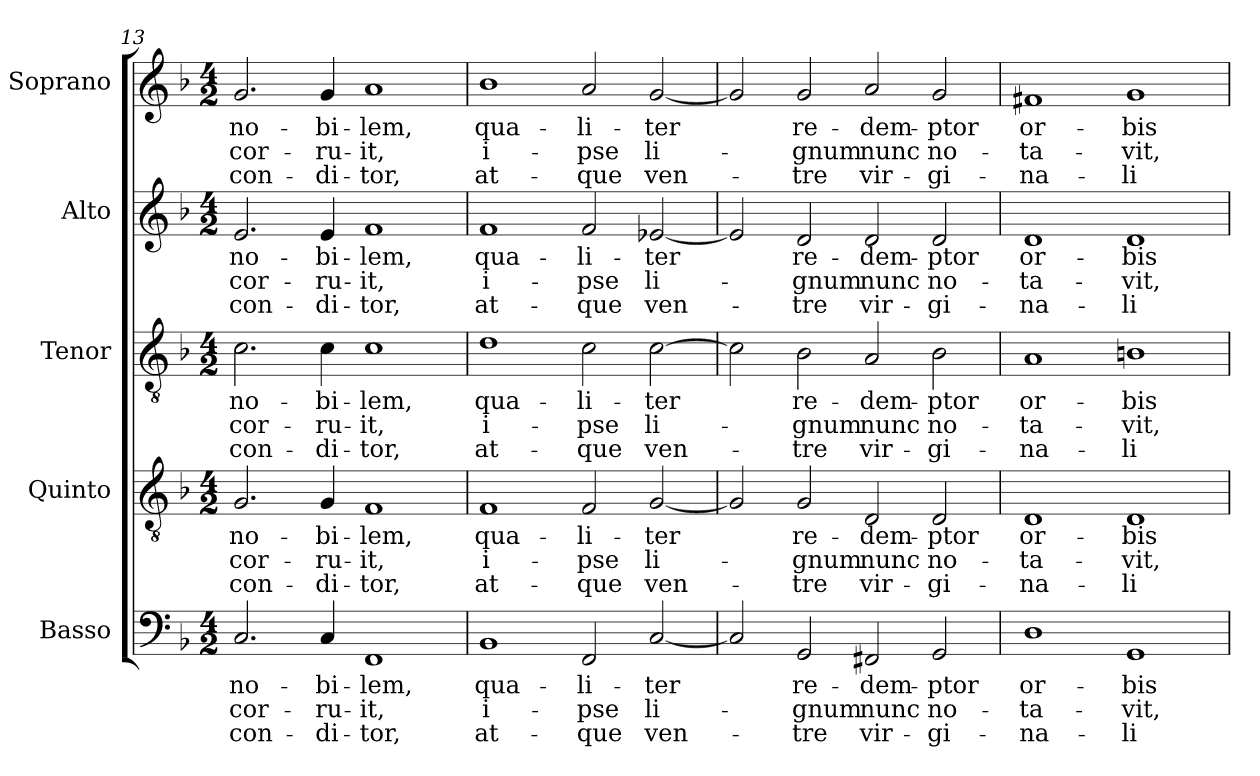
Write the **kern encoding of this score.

**kern	**text	**text	**text	**kern	**text	**text	**text	**kern	**text	**text	**text	**kern	**text	**text	**text	**kern	**text	**text	**text
*part5	*part5	*part5	*part5	*part4	*part4	*part4	*part4	*part3	*part3	*part3	*part3	*part2	*part2	*part2	*part2	*part1	*part1	*part1	*part1
*staff5	*staff5	*staff5	*staff5	*staff4	*staff4	*staff4	*staff4	*staff3	*staff3	*staff3	*staff3	*staff2	*staff2	*staff2	*staff2	*staff1	*staff1	*staff1	*staff1
*I"Basso	*	*	*	*I"Quinto	*	*	*	*I"Tenor	*	*	*	*I"Alto	*	*	*	*I"Soprano	*	*	*
*I'B.	*	*	*	*I'Q.	*	*	*	*I'T.	*	*	*	*I'A.	*	*	*	*I'S.	*	*	*
!!LO:PB:g=z
*clefF4	*	*	*	*clefGv2	*	*	*	*clefGv2	*	*	*	*clefG2	*	*	*	*clefG2	*	*	*
*	*	*	*	*ITrd7c12	*	*	*	*ITrd7c12	*	*	*	*	*	*	*	*	*	*	*
*k[b-]	*	*	*	*k[b-]	*	*	*	*k[b-]	*	*	*	*k[b-]	*	*	*	*k[b-]	*	*	*
*F:	*	*	*	*F:	*	*	*	*F:	*	*	*	*F:	*	*	*	*F:	*	*	*
*M4/2	*	*	*	*M4/2	*	*	*	*M4/2	*	*	*	*M4/2	*	*	*	*M4/2	*	*	*
=13	=13	=13	=13	=13	=13	=13	=13	=13	=13	=13	=13	=13	=13	=13	=13	=13	=13	=13	=13
!	!LO:LY:b:color=#000000	!LO:LY:b:color=#000000	!LO:LY:b:color=#000000	!	!	!	!	!	!	!	!	!	!	!	!	!	!	!	!
!	!	!	!	!	!LO:LY:b:color=#000000	!LO:LY:b:color=#000000	!LO:LY:b:color=#000000	!	!	!	!	!	!	!	!	!	!	!	!
!	!	!	!	!	!	!	!	!	!LO:LY:b:color=#000000	!LO:LY:b:color=#000000	!LO:LY:b:color=#000000	!	!	!	!	!	!	!	!
!	!	!	!	!	!	!	!	!	!	!	!	!	!LO:LY:b:color=#000000	!LO:LY:b:color=#000000	!LO:LY:b:color=#000000	!	!	!	!
!	!	!	!	!	!	!	!	!	!	!	!	!	!	!	!	!	!LO:LY:b:color=#000000	!LO:LY:b:color=#000000	!LO:LY:b:color=#000000
2.Ci/	no-	cor-	con-	2.GGi/	no-	cor-	con-	2.Ci\	no-	cor-	con-	2.ei/	no-	cor-	con-	2.gi/	no-	cor-	con-
!	!LO:LY:b:color=#000000	!LO:LY:b:color=#000000	!LO:LY:b:color=#000000	!	!	!	!	!	!	!	!	!	!	!	!	!	!	!	!
!	!	!	!	!	!LO:LY:b:color=#000000	!LO:LY:b:color=#000000	!LO:LY:b:color=#000000	!	!	!	!	!	!	!	!	!	!	!	!
!	!	!	!	!	!	!	!	!	!LO:LY:b:color=#000000	!LO:LY:b:color=#000000	!LO:LY:b:color=#000000	!	!	!	!	!	!	!	!
!	!	!	!	!	!	!	!	!	!	!	!	!	!LO:LY:b:color=#000000	!LO:LY:b:color=#000000	!LO:LY:b:color=#000000	!	!	!	!
!	!	!	!	!	!	!	!	!	!	!	!	!	!	!	!	!	!LO:LY:b:color=#000000	!LO:LY:b:color=#000000	!LO:LY:b:color=#000000
4Ci/	-bi-	-ru-	-di-	4GGi/	-bi-	-ru-	-di-	4Ci\	-bi-	-ru-	-di-	4ei/	-bi-	-ru-	-di-	4gi/	-bi-	-ru-	-di-
!	!LO:LY:b:color=#000000	!LO:LY:b:color=#000000	!LO:LY:b:color=#000000	!	!	!	!	!	!	!	!	!	!	!	!	!	!	!	!
!	!	!	!	!	!LO:LY:b:color=#000000	!LO:LY:b:color=#000000	!LO:LY:b:color=#000000	!	!	!	!	!	!	!	!	!	!	!	!
!	!	!	!	!	!	!	!	!	!LO:LY:b:color=#000000	!LO:LY:b:color=#000000	!LO:LY:b:color=#000000	!	!	!	!	!	!	!	!
!	!	!	!	!	!	!	!	!	!	!	!	!	!LO:LY:b:color=#000000	!LO:LY:b:color=#000000	!LO:LY:b:color=#000000	!	!	!	!
!	!	!	!	!	!	!	!	!	!	!	!	!	!	!	!	!	!LO:LY:b:color=#000000	!LO:LY:b:color=#000000	!LO:LY:b:color=#000000
1FFi	-lem,	-it,	-tor,	1FFi	-lem,	-it,	-tor,	1Ci	-lem,	-it,	-tor,	1fi	-lem,	-it,	-tor,	1ai	-lem,	-it,	-tor,
=14	=14	=14	=14	=14	=14	=14	=14	=14	=14	=14	=14	=14	=14	=14	=14	=14	=14	=14	=14
!	!LO:LY:b:color=#000000	!LO:LY:b:color=#000000	!LO:LY:b:color=#000000	!	!	!	!	!	!	!	!	!	!	!	!	!	!	!	!
!	!	!	!	!	!LO:LY:b:color=#000000	!LO:LY:b:color=#000000	!LO:LY:b:color=#000000	!	!	!	!	!	!	!	!	!	!	!	!
!	!	!	!	!	!	!	!	!	!LO:LY:b:color=#000000	!LO:LY:b:color=#000000	!LO:LY:b:color=#000000	!	!	!	!	!	!	!	!
!	!	!	!	!	!	!	!	!	!	!	!	!	!LO:LY:b:color=#000000	!LO:LY:b:color=#000000	!LO:LY:b:color=#000000	!	!	!	!
!	!	!	!	!	!	!	!	!	!	!	!	!	!	!	!	!	!LO:LY:b:color=#000000	!LO:LY:b:color=#000000	!LO:LY:b:color=#000000
1BB-i	qua-	i-	at-	1FFi	qua-	i-	at-	1Di	qua-	i-	at-	1fi	qua-	i-	at-	1b-i	qua-	i-	at-
!	!LO:LY:b:color=#000000	!LO:LY:b:color=#000000	!LO:LY:b:color=#000000	!	!	!	!	!	!	!	!	!	!	!	!	!	!	!	!
!	!	!	!	!	!LO:LY:b:color=#000000	!LO:LY:b:color=#000000	!LO:LY:b:color=#000000	!	!	!	!	!	!	!	!	!	!	!	!
!	!	!	!	!	!	!	!	!	!LO:LY:b:color=#000000	!LO:LY:b:color=#000000	!LO:LY:b:color=#000000	!	!	!	!	!	!	!	!
!	!	!	!	!	!	!	!	!	!	!	!	!	!LO:LY:b:color=#000000	!LO:LY:b:color=#000000	!LO:LY:b:color=#000000	!	!	!	!
!	!	!	!	!	!	!	!	!	!	!	!	!	!	!	!	!	!LO:LY:b:color=#000000	!LO:LY:b:color=#000000	!LO:LY:b:color=#000000
2FFi/	-li-	-pse	-que	2FFi/	-li-	-pse	-que	2Ci\	-li-	-pse	-que	2fi/	-li-	-pse	-que	2ai/	-li-	-pse	-que
!	!LO:LY:b:color=#000000	!LO:LY:b:color=#000000	!LO:LY:b:color=#000000	!	!	!	!	!	!	!	!	!	!	!	!	!	!	!	!
!	!	!	!	!	!LO:LY:b:color=#000000	!LO:LY:b:color=#000000	!LO:LY:b:color=#000000	!	!	!	!	!	!	!	!	!	!	!	!
!	!	!	!	!	!	!	!	!	!LO:LY:b:color=#000000	!LO:LY:b:color=#000000	!LO:LY:b:color=#000000	!	!	!	!	!	!	!	!
!	!	!	!	!	!	!	!	!	!	!	!	!	!LO:LY:b:color=#000000	!LO:LY:b:color=#000000	!LO:LY:b:color=#000000	!	!	!	!
!	!	!	!	!	!	!	!	!	!	!	!	!	!	!	!	!	!LO:LY:b:color=#000000	!LO:LY:b:color=#000000	!LO:LY:b:color=#000000
[2Ci/	-ter	li-	ven-	[2GGi/	-ter	li-	ven-	[2Ci\	-ter	li-	ven-	[2e-Xi/	-ter	li-	ven-	[2gi/	-ter	li-	ven-
=15	=15	=15	=15	=15	=15	=15	=15	=15	=15	=15	=15	=15	=15	=15	=15	=15	=15	=15	=15
2Ci/]	.	.	.	2GGi/]	.	.	.	2Ci\]	.	.	.	2e-i/]	.	.	.	2gi/]	.	.	.
!	!LO:LY:b:color=#000000	!LO:LY:b:color=#000000	!LO:LY:b:color=#000000	!	!	!	!	!	!	!	!	!	!	!	!	!	!	!	!
!	!	!	!	!	!LO:LY:b:color=#000000	!LO:LY:b:color=#000000	!LO:LY:b:color=#000000	!	!	!	!	!	!	!	!	!	!	!	!
!	!	!	!	!	!	!	!	!	!LO:LY:b:color=#000000	!LO:LY:b:color=#000000	!LO:LY:b:color=#000000	!	!	!	!	!	!	!	!
!	!	!	!	!	!	!	!	!	!	!	!	!	!LO:LY:b:color=#000000	!LO:LY:b:color=#000000	!LO:LY:b:color=#000000	!	!	!	!
!	!	!	!	!	!	!	!	!	!	!	!	!	!	!	!	!	!LO:LY:b:color=#000000	!LO:LY:b:color=#000000	!LO:LY:b:color=#000000
2GGi/	re-	-gnum	-tre	2GGi/	re-	-gnum	-tre	2BB-i\	re-	-gnum	-tre	2di/	re-	-gnum	-tre	2gi/	re-	-gnum	-tre
!	!LO:LY:b:color=#000000	!LO:LY:b:color=#000000	!LO:LY:b:color=#000000	!	!	!	!	!	!	!	!	!	!	!	!	!	!	!	!
!	!	!	!	!	!LO:LY:b:color=#000000	!LO:LY:b:color=#000000	!LO:LY:b:color=#000000	!	!	!	!	!	!	!	!	!	!	!	!
!	!	!	!	!	!	!	!	!	!LO:LY:b:color=#000000	!LO:LY:b:color=#000000	!LO:LY:b:color=#000000	!	!	!	!	!	!	!	!
!	!	!	!	!	!	!	!	!	!	!	!	!	!LO:LY:b:color=#000000	!LO:LY:b:color=#000000	!LO:LY:b:color=#000000	!	!	!	!
!	!	!	!	!	!	!	!	!	!	!	!	!	!	!	!	!	!LO:LY:b:color=#000000	!LO:LY:b:color=#000000	!LO:LY:b:color=#000000
2FF#Xi/	-dem-	nunc	vir-	2DDi/	-dem-	nunc	vir-	2AAi/	-dem-	nunc	vir-	2di/	-dem-	nunc	vir-	2ai/	-dem-	nunc	vir-
!	!LO:LY:b:color=#000000	!LO:LY:b:color=#000000	!LO:LY:b:color=#000000	!	!	!	!	!	!	!	!	!	!	!	!	!	!	!	!
!	!	!	!	!	!LO:LY:b:color=#000000	!LO:LY:b:color=#000000	!LO:LY:b:color=#000000	!	!	!	!	!	!	!	!	!	!	!	!
!	!	!	!	!	!	!	!	!	!LO:LY:b:color=#000000	!LO:LY:b:color=#000000	!LO:LY:b:color=#000000	!	!	!	!	!	!	!	!
!	!	!	!	!	!	!	!	!	!	!	!	!	!LO:LY:b:color=#000000	!LO:LY:b:color=#000000	!LO:LY:b:color=#000000	!	!	!	!
!	!	!	!	!	!	!	!	!	!	!	!	!	!	!	!	!	!LO:LY:b:color=#000000	!LO:LY:b:color=#000000	!LO:LY:b:color=#000000
2GGi/	-ptor	no-	-gi-	2DDi/	-ptor	no-	-gi-	2BB-i\	-ptor	no-	-gi-	2di/	-ptor	no-	-gi-	2gi/	-ptor	no-	-gi-
=16	=16	=16	=16	=16	=16	=16	=16	=16	=16	=16	=16	=16	=16	=16	=16	=16	=16	=16	=16
!	!LO:LY:b:color=#000000	!LO:LY:b:color=#000000	!LO:LY:b:color=#000000	!	!	!	!	!	!	!	!	!	!	!	!	!	!	!	!
!	!	!	!	!	!LO:LY:b:color=#000000	!LO:LY:b:color=#000000	!LO:LY:b:color=#000000	!	!	!	!	!	!	!	!	!	!	!	!
!	!	!	!	!	!	!	!	!	!LO:LY:b:color=#000000	!LO:LY:b:color=#000000	!LO:LY:b:color=#000000	!	!	!	!	!	!	!	!
!	!	!	!	!	!	!	!	!	!	!	!	!	!LO:LY:b:color=#000000	!LO:LY:b:color=#000000	!LO:LY:b:color=#000000	!	!	!	!
!	!	!	!	!	!	!	!	!	!	!	!	!	!	!	!	!	!LO:LY:b:color=#000000	!LO:LY:b:color=#000000	!LO:LY:b:color=#000000
1Di	or-	-ta-	-na-	1DDi	or-	-ta-	-na-	1AAi	or-	-ta-	-na-	1di	or-	-ta-	-na-	1f#Xi	or-	-ta-	-na-
!	!LO:LY:b:color=#000000	!LO:LY:b:color=#000000	!LO:LY:b:color=#000000	!	!	!	!	!	!	!	!	!	!	!	!	!	!	!	!
!	!	!	!	!	!LO:LY:b:color=#000000	!LO:LY:b:color=#000000	!LO:LY:b:color=#000000	!	!	!	!	!	!	!	!	!	!	!	!
!	!	!	!	!	!	!	!	!	!LO:LY:b:color=#000000	!LO:LY:b:color=#000000	!LO:LY:b:color=#000000	!	!	!	!	!	!	!	!
!	!	!	!	!	!	!	!	!	!	!	!	!	!LO:LY:b:color=#000000	!LO:LY:b:color=#000000	!LO:LY:b:color=#000000	!	!	!	!
!	!	!	!	!	!	!	!	!	!	!	!	!	!	!	!	!	!LO:LY:b:color=#000000	!LO:LY:b:color=#000000	!LO:LY:b:color=#000000
1GGi	-bis	-vit,	-li	1DDi	-bis	-vit,	-li	1BBni	-bis	-vit,	-li	1di	-bis	-vit,	-li	1gi	-bis	-vit,	-li
=	=	=	=	=	=	=	=	=	=	=	=	=	=	=	=	=	=	=	=
*-	*-	*-	*-	*-	*-	*-	*-	*-	*-	*-	*-	*-	*-	*-	*-	*-	*-	*-	*-
